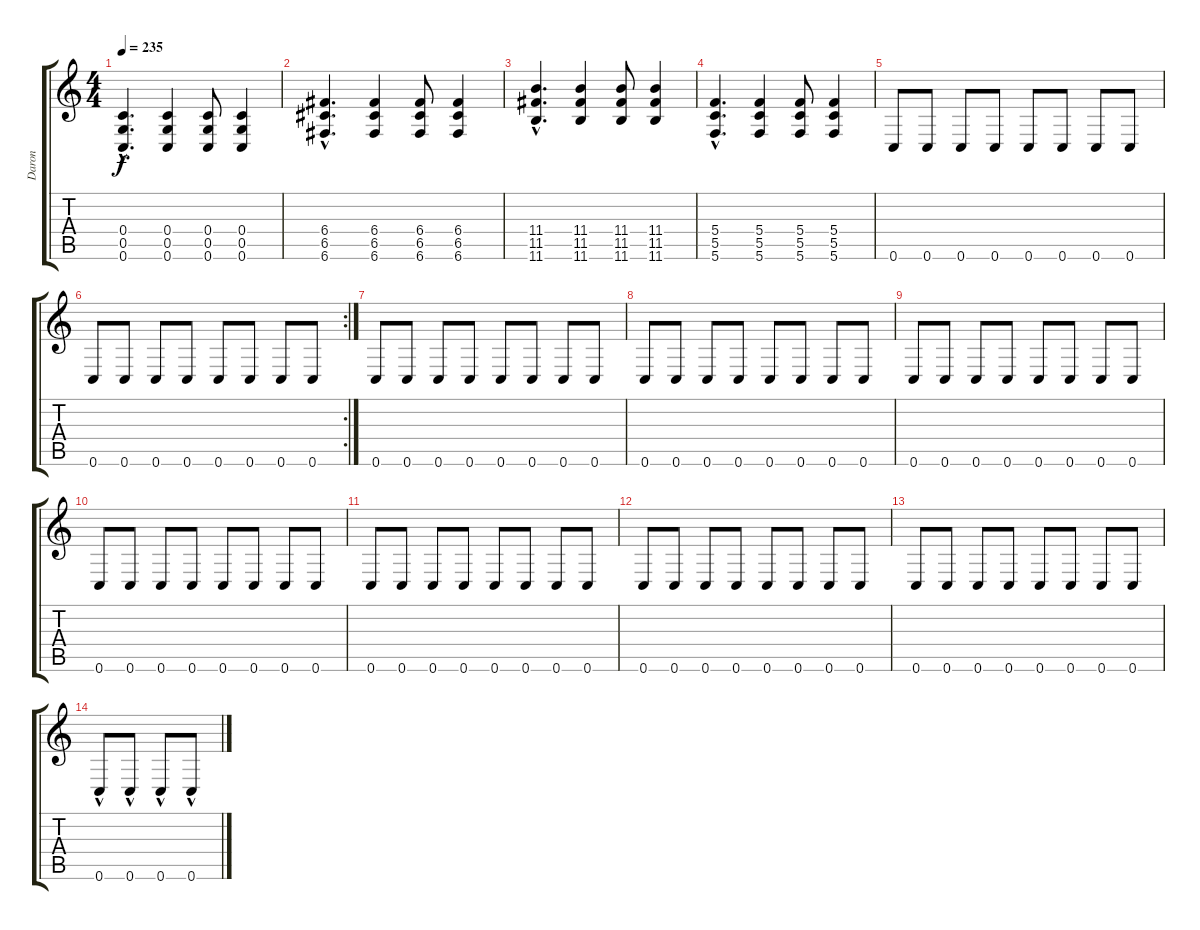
\track ("Daron" "Daron") {instrument distortionguitar}
\staff {score tabs}
\tuning (D4 A3 F3 C3 G2 C2) {hide}
\ts (4 4)
\tempo 235
\clef g2
\ks c
(0.4{hac} 0.5{hac} 0.6{hac}).4{d dy f} (0.4 0.5 0.6).4 (0.4 0.5 0.6).8 (0.4 0.5 0.6).4 |
(6.4{hac} 6.5{hac} 6.6{hac}).4{d} (6.4 6.5 6.6).4 (6.4 6.5 6.6).8 (6.4 6.5 6.6).4 |
(11.4{hac} 11.5{hac} 11.6{hac}).4{d} (11.4 11.5 11.6).4 (11.4 11.5 11.6).8 (11.4 11.5 11.6).4 |
(5.4{hac} 5.5{hac} 5.6{hac}).4{d} (5.4 5.5 5.6).4 (5.4 5.5 5.6).8 (5.4 5.5 5.6).4 |
0.6.8 0.6.8 0.6.8 0.6.8 0.6.8 0.6.8 0.6.8 0.6.8 |
\rc 2
0.6.8 0.6.8 0.6.8 0.6.8 0.6.8 0.6.8 0.6.8 0.6.8 |
0.6.8 0.6.8 0.6.8 0.6.8 0.6.8 0.6.8 0.6.8 0.6.8 |
0.6.8 0.6.8 0.6.8 0.6.8 0.6.8 0.6.8 0.6.8 0.6.8 |
0.6.8 0.6.8 0.6.8 0.6.8 0.6.8 0.6.8 0.6.8 0.6.8 |
0.6.8 0.6.8 0.6.8 0.6.8 0.6.8 0.6.8 0.6.8 0.6.8 |
0.6.8 0.6.8 0.6.8 0.6.8 0.6.8 0.6.8 0.6.8 0.6.8 |
0.6.8 0.6.8 0.6.8 0.6.8 0.6.8 0.6.8 0.6.8 0.6.8 |
0.6.8 0.6.8 0.6.8 0.6.8 0.6.8 0.6.8 0.6.8 0.6.8 |
0.6{hac}.8 0.6{hac}.8 0.6{hac}.8 0.6{hac}.8
